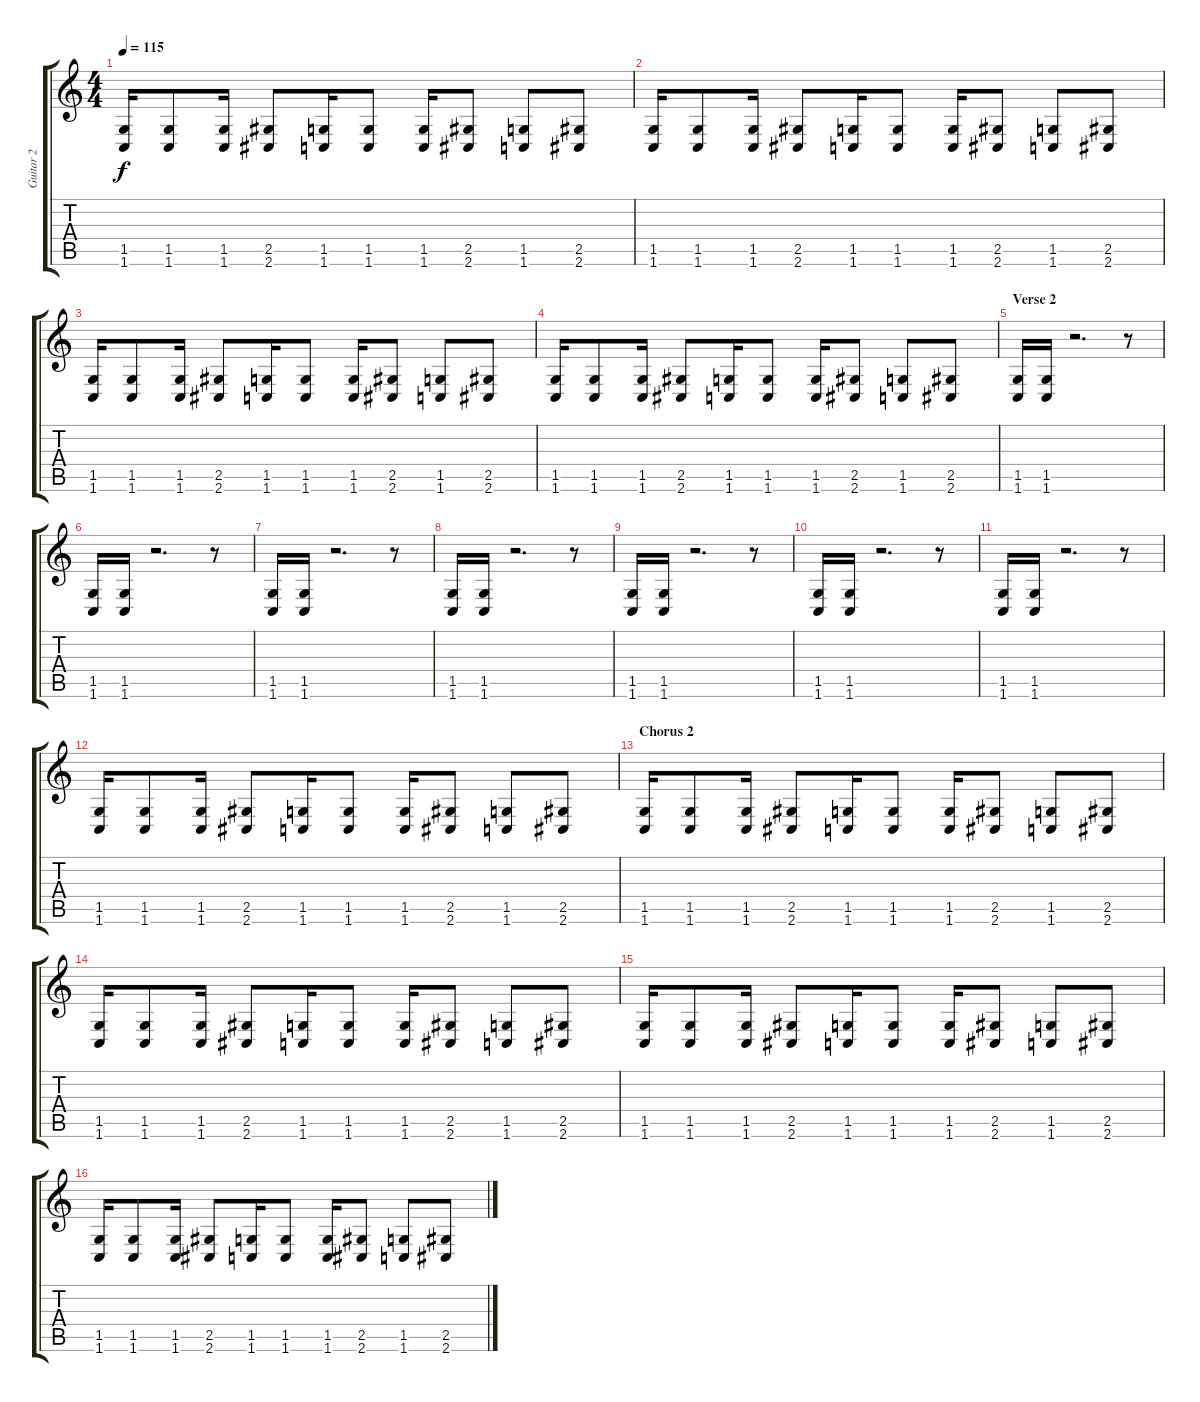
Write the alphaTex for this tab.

\track ("Guitar 2" "Guitar 2") {instrument distortionguitar}
\staff {score tabs}
\tuning (Db4 Ab3 E3 B2 Gb2 B1) {hide}
\ts (4 4)
\tempo 115
\clef g2
\ks c
(1.5 1.6).16{dy f} (1.5 1.6).8 (1.5 1.6).16 (2.5 2.6).8 (1.5 1.6).16 (1.5 1.6).8 (1.5 1.6).16 (2.5 2.6).8 (1.5 1.6).8 (2.5 2.6).8 |
(1.5 1.6).16 (1.5 1.6).8 (1.5 1.6).16 (2.5 2.6).8 (1.5 1.6).16 (1.5 1.6).8 (1.5 1.6).16 (2.5 2.6).8 (1.5 1.6).8 (2.5 2.6).8 |
(1.5 1.6).16 (1.5 1.6).8 (1.5 1.6).16 (2.5 2.6).8 (1.5 1.6).16 (1.5 1.6).8 (1.5 1.6).16 (2.5 2.6).8 (1.5 1.6).8 (2.5 2.6).8 |
(1.5 1.6).16 (1.5 1.6).8 (1.5 1.6).16 (2.5 2.6).8 (1.5 1.6).16 (1.5 1.6).8 (1.5 1.6).16 (2.5 2.6).8 (1.5 1.6).8 (2.5 2.6).8 |
\section ("" "Verse 2")
(1.5 1.6).16{balance 8} (1.5 1.6).16 r.2{d} r.8 |
(1.5 1.6).16 (1.5 1.6).16 r.2{d} r.8 |
(1.5 1.6).16 (1.5 1.6).16 r.2{d} r.8 |
(1.5 1.6).16 (1.5 1.6).16 r.2{d} r.8 |
(1.5 1.6).16 (1.5 1.6).16 r.2{d} r.8 |
(1.5 1.6).16 (1.5 1.6).16 r.2{d} r.8 |
(1.5 1.6).16 (1.5 1.6).16 r.2{d} r.8 |
(1.5 1.6).16{balance 5} (1.5 1.6).8 (1.5 1.6).16 (2.5 2.6).8 (1.5 1.6).16 (1.5 1.6).8 (1.5 1.6).16 (2.5 2.6).8 (1.5 1.6).8 (2.5 2.6).8 |
\section ("" "Chorus 2")
(1.5 1.6).16 (1.5 1.6).8 (1.5 1.6).16 (2.5 2.6).8 (1.5 1.6).16 (1.5 1.6).8 (1.5 1.6).16 (2.5 2.6).8 (1.5 1.6).8 (2.5 2.6).8 |
(1.5 1.6).16 (1.5 1.6).8 (1.5 1.6).16 (2.5 2.6).8 (1.5 1.6).16 (1.5 1.6).8 (1.5 1.6).16 (2.5 2.6).8 (1.5 1.6).8 (2.5 2.6).8 |
(1.5 1.6).16 (1.5 1.6).8 (1.5 1.6).16 (2.5 2.6).8 (1.5 1.6).16 (1.5 1.6).8 (1.5 1.6).16 (2.5 2.6).8 (1.5 1.6).8 (2.5 2.6).8 |
(1.5 1.6).16 (1.5 1.6).8 (1.5 1.6).16 (2.5 2.6).8 (1.5 1.6).16 (1.5 1.6).8 (1.5 1.6).16 (2.5 2.6).8 (1.5 1.6).8 (2.5 2.6).8
